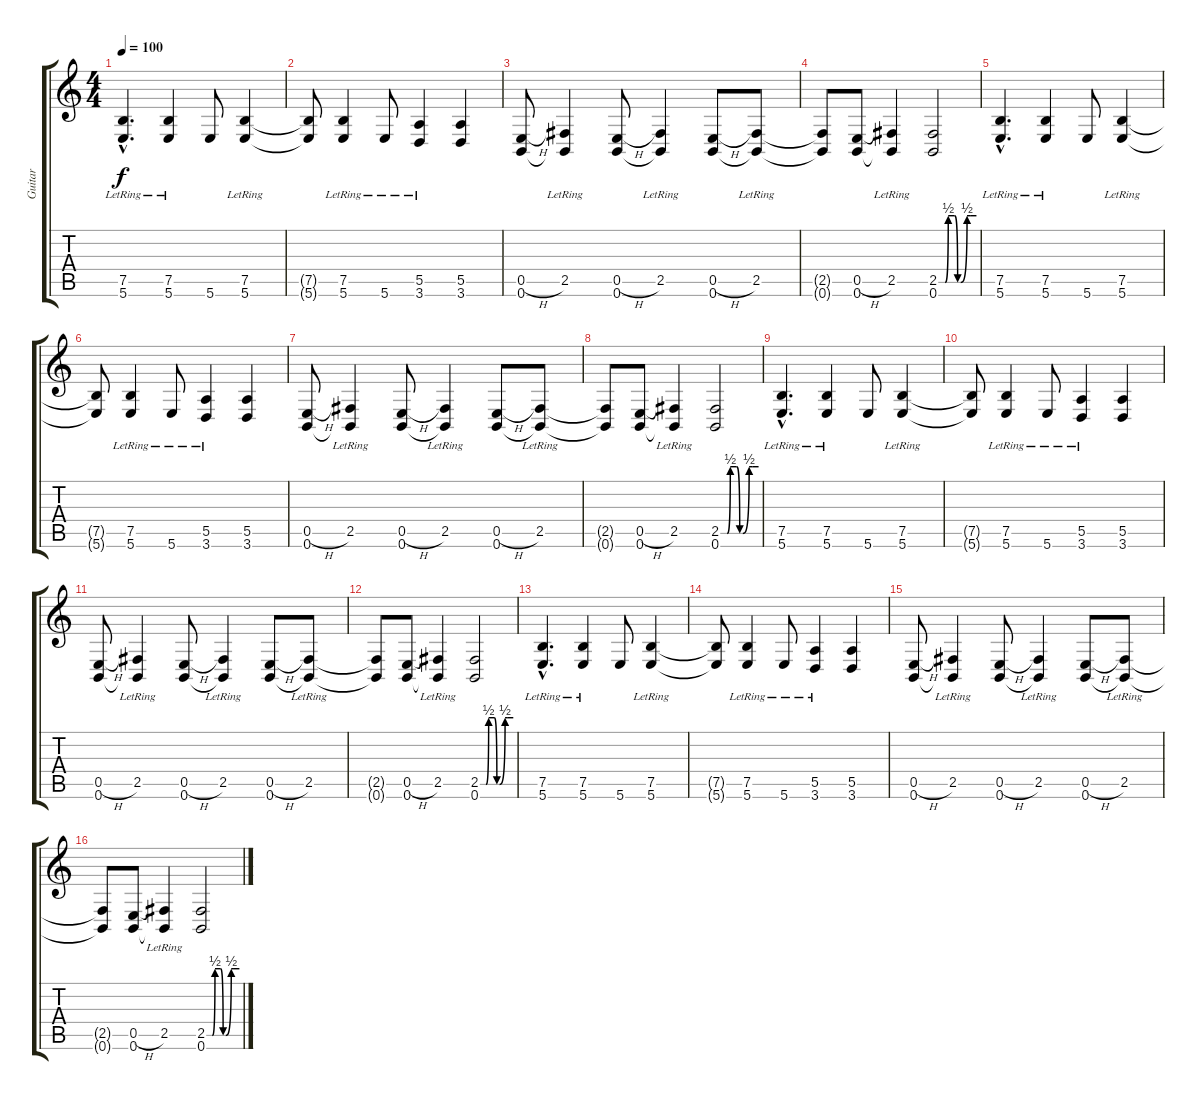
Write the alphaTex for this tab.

\track ("Guitar" "Guitar") {instrument distortionguitar}
\staff {score tabs}
\tuning (E4 B3 G3 D3 E2 B1) {hide}
\ts (4 4)
\tempo 100
\clef g2
\ks c
(7.5{hac} 5.6{hac lr}).4{d dy f} (7.5 5.6{lr}).4 5.6.8 (7.5 5.6{lr}).4 |
(7.5{t} 5.6{t}).8 (7.5 5.6{lr}).4 5.6{lr}.8 (5.5 3.6{lr}).4 (5.5 3.6).4 |
(0.5{h} 0.6).8 (2.5{lr} 0.6{t}).4 (0.5{h} 0.6).8 (2.5{lr} 0.6{t}).4 (0.5{h} 0.6).8 (2.5{lr} 0.6{t}).8 |
(2.5{t} 0.6{t}).8 (0.5{h} 0.6).8 (2.5{lr} 0.6{t}).4 (2.5{be (custom 0 0 10 0 15 2 25 2 30 0 35 0 45 2 50 2 60 2)} 0.6).2 |
(7.5{hac} 5.6{hac lr}).4{d} (7.5 5.6{lr}).4 5.6.8 (7.5 5.6{lr}).4 |
(7.5{t} 5.6{t}).8 (7.5 5.6{lr}).4 5.6{lr}.8 (5.5 3.6{lr}).4 (5.5 3.6).4 |
(0.5{h} 0.6).8 (2.5{lr} 0.6{t}).4 (0.5{h} 0.6).8 (2.5{lr} 0.6{t}).4 (0.5{h} 0.6).8 (2.5{lr} 0.6{t}).8 |
(2.5{t} 0.6{t}).8 (0.5{h} 0.6).8 (2.5{lr} 0.6{t}).4 (2.5{be (custom 0 0 10 0 15 2 25 2 30 0 35 0 45 2 50 2 60 2)} 0.6).2 |
(7.5{hac} 5.6{hac lr}).4{d} (7.5 5.6{lr}).4 5.6.8 (7.5 5.6{lr}).4 |
(7.5{t} 5.6{t}).8 (7.5 5.6{lr}).4 5.6{lr}.8 (5.5 3.6{lr}).4 (5.5 3.6).4 |
(0.5{h} 0.6).8 (2.5{lr} 0.6{t}).4 (0.5{h} 0.6).8 (2.5{lr} 0.6{t}).4 (0.5{h} 0.6).8 (2.5{lr} 0.6{t}).8 |
(2.5{t} 0.6{t}).8 (0.5{h} 0.6).8 (2.5{lr} 0.6{t}).4 (2.5{be (custom 0 0 10 0 15 2 25 2 30 0 35 0 45 2 50 2 60 2)} 0.6).2 |
(7.5{hac} 5.6{hac lr}).4{d} (7.5 5.6{lr}).4 5.6.8 (7.5 5.6{lr}).4 |
(7.5{t} 5.6{t}).8 (7.5 5.6{lr}).4 5.6{lr}.8 (5.5 3.6{lr}).4 (5.5 3.6).4 |
(0.5{h} 0.6).8 (2.5{lr} 0.6{t}).4 (0.5{h} 0.6).8 (2.5{lr} 0.6{t}).4 (0.5{h} 0.6).8 (2.5{lr} 0.6{t}).8 |
(2.5{t} 0.6{t}).8 (0.5{h} 0.6).8 (2.5{lr} 0.6{t}).4 (2.5{be (custom 0 0 10 0 15 2 25 2 30 0 35 0 45 2 50 2 60 2)} 0.6).2
